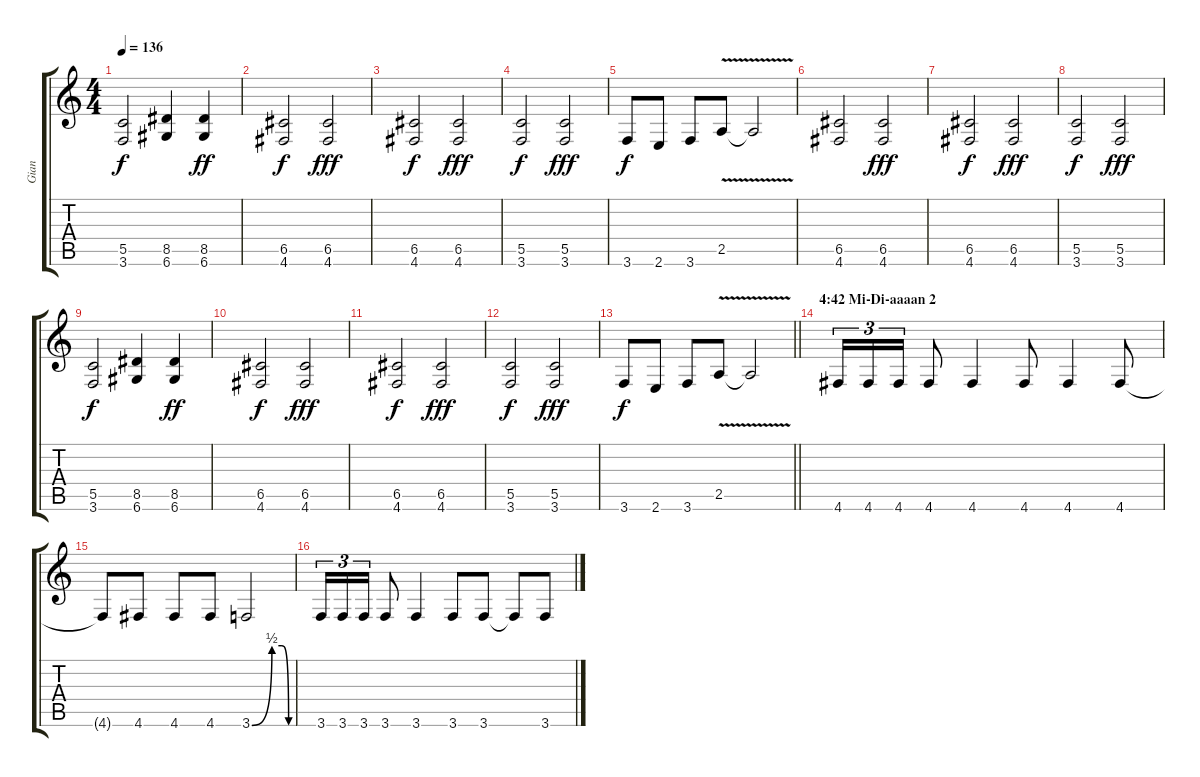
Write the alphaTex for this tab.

\track ("Gian" "Gian") {instrument distortionguitar}
\staff {score tabs}
\tuning (D4 A3 F3 C3 G2 D2) {hide}
\ts (4 4)
\tempo 136
\clef g2
\ks c
(5.5 3.6).2{dy f} (8.5 6.6).4 (8.5 6.6).4{dy ff} |
(6.5 4.6).2{dy f} (6.5 4.6).2{dy fff} |
(6.5 4.6).2{dy f} (6.5 4.6).2{dy fff} |
(5.5 3.6).2{dy f} (5.5 3.6).2{dy fff} |
3.6.8{dy f} 2.6.8 3.6.8 2.5{v}.8 2.5{t}.2 |
(6.5 4.6).2 (6.5 4.6).2{dy fff} |
(6.5 4.6).2{dy f} (6.5 4.6).2{dy fff} |
(5.5 3.6).2{dy f} (5.5 3.6).2{dy fff} |
(5.5 3.6).2{dy f} (8.5 6.6).4 (8.5 6.6).4{dy ff} |
(6.5 4.6).2{dy f} (6.5 4.6).2{dy fff} |
(6.5 4.6).2{dy f} (6.5 4.6).2{dy fff} |
(5.5 3.6).2{dy f} (5.5 3.6).2{dy fff} |
\barLineRight lightlight
3.6.8{dy f} 2.6.8 3.6.8 2.5{v}.8 2.5{t}.2 |
\section ("" "4:42 Mi-Di-aaaan 2")
4.6.16{tu (3 2)} 4.6.16{tu (3 2)} 4.6.16{tu (3 2)} 4.6.8 4.6.4 4.6.8 4.6.4 4.6.8 |
4.6{t}.8 4.6.8 4.6.8 4.6.8 3.6{be (custom 0 0 30 2 45 2 55 0 60 0)}.2 |
3.6.16{tu (3 2)} 3.6.16{tu (3 2)} 3.6.16{tu (3 2)} 3.6.8 3.6.4 3.6.8 3.6.8 3.6{t}.8 3.6.8
